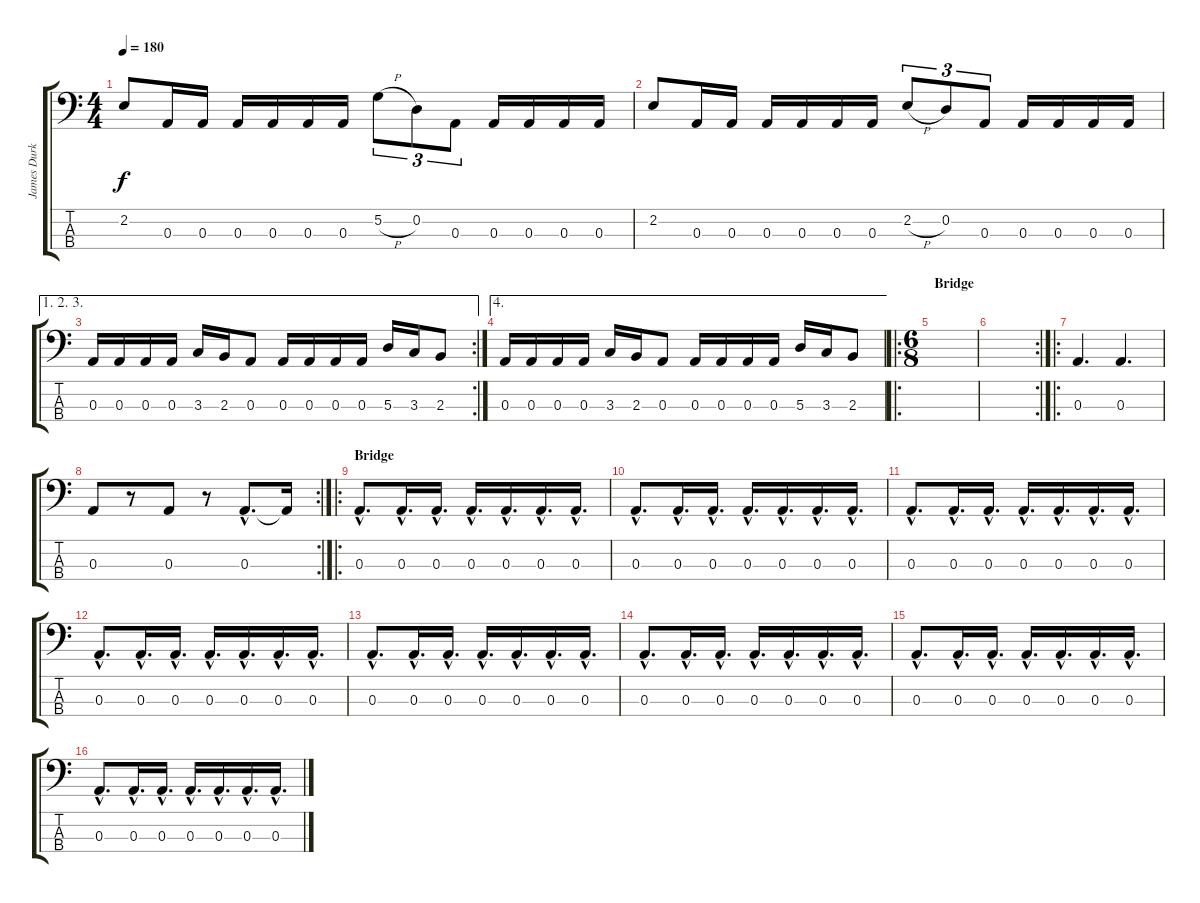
\track ("James Durkin (Bass)" "James Durk") {instrument electricbasspick}
\staff {score tabs}
\tuning (G2 D2 A1 E1) {hide}
\ts (4 4)
\tempo 180
\clef f4
\ks c
2.2.8{dy f} 0.3.16 0.3.16 0.3.16 0.3.16 0.3.16 0.3.16 5.2{h}.8{tu (3 2)} 0.2.8{tu (3 2)} 0.3.8{tu (3 2)} 0.3.16 0.3.16 0.3.16 0.3.16 |
2.2.8 0.3.16 0.3.16 0.3.16 0.3.16 0.3.16 0.3.16 2.2{h}.8{tu (3 2)} 0.2.8{tu (3 2)} 0.3.8{tu (3 2)} 0.3.16 0.3.16 0.3.16 0.3.16 |
\ae (1 2 3)
\rc 2
0.3.16 0.3.16 0.3.16 0.3.16 3.3.16 2.3.16 0.3.8 0.3.16 0.3.16 0.3.16 0.3.16 5.3.16 3.3.16 2.3.8 |
\ae 4
0.3.16 0.3.16 0.3.16 0.3.16 3.3.16 2.3.16 0.3.8 0.3.16 0.3.16 0.3.16 0.3.16 5.3.16 3.3.16 2.3.8 |
\ro
\ts (6 8)
\section ("" "Bridge")
|
\rc 2
|
\ro
0.3.4{d} 0.3.4{d} |
\rc 2
0.3.8 r.8 0.3.8 r.8 0.3{hac}.8{d} 0.3{t}.16 |
\ro
\section ("" "Bridge")
0.3{hac}.8{d} 0.3{hac}.16{d} 0.3{hac}.16{d} 0.3{hac}.16{d} 0.3{hac}.16{d} 0.3{hac}.16{d} 0.3{hac}.16{d} |
0.3{hac}.8{d} 0.3{hac}.16{d} 0.3{hac}.16{d} 0.3{hac}.16{d} 0.3{hac}.16{d} 0.3{hac}.16{d} 0.3{hac}.16{d} |
0.3{hac}.8{d} 0.3{hac}.16{d} 0.3{hac}.16{d} 0.3{hac}.16{d} 0.3{hac}.16{d} 0.3{hac}.16{d} 0.3{hac}.16{d} |
0.3{hac}.8{d} 0.3{hac}.16{d} 0.3{hac}.16{d} 0.3{hac}.16{d} 0.3{hac}.16{d} 0.3{hac}.16{d} 0.3{hac}.16{d} |
0.3{hac}.8{d} 0.3{hac}.16{d} 0.3{hac}.16{d} 0.3{hac}.16{d} 0.3{hac}.16{d} 0.3{hac}.16{d} 0.3{hac}.16{d} |
0.3{hac}.8{d} 0.3{hac}.16{d} 0.3{hac}.16{d} 0.3{hac}.16{d} 0.3{hac}.16{d} 0.3{hac}.16{d} 0.3{hac}.16{d} |
0.3{hac}.8{d} 0.3{hac}.16{d} 0.3{hac}.16{d} 0.3{hac}.16{d} 0.3{hac}.16{d} 0.3{hac}.16{d} 0.3{hac}.16{d} |
0.3{hac}.8{d} 0.3{hac}.16{d} 0.3{hac}.16{d} 0.3{hac}.16{d} 0.3{hac}.16{d} 0.3{hac}.16{d} 0.3{hac}.16{d}
